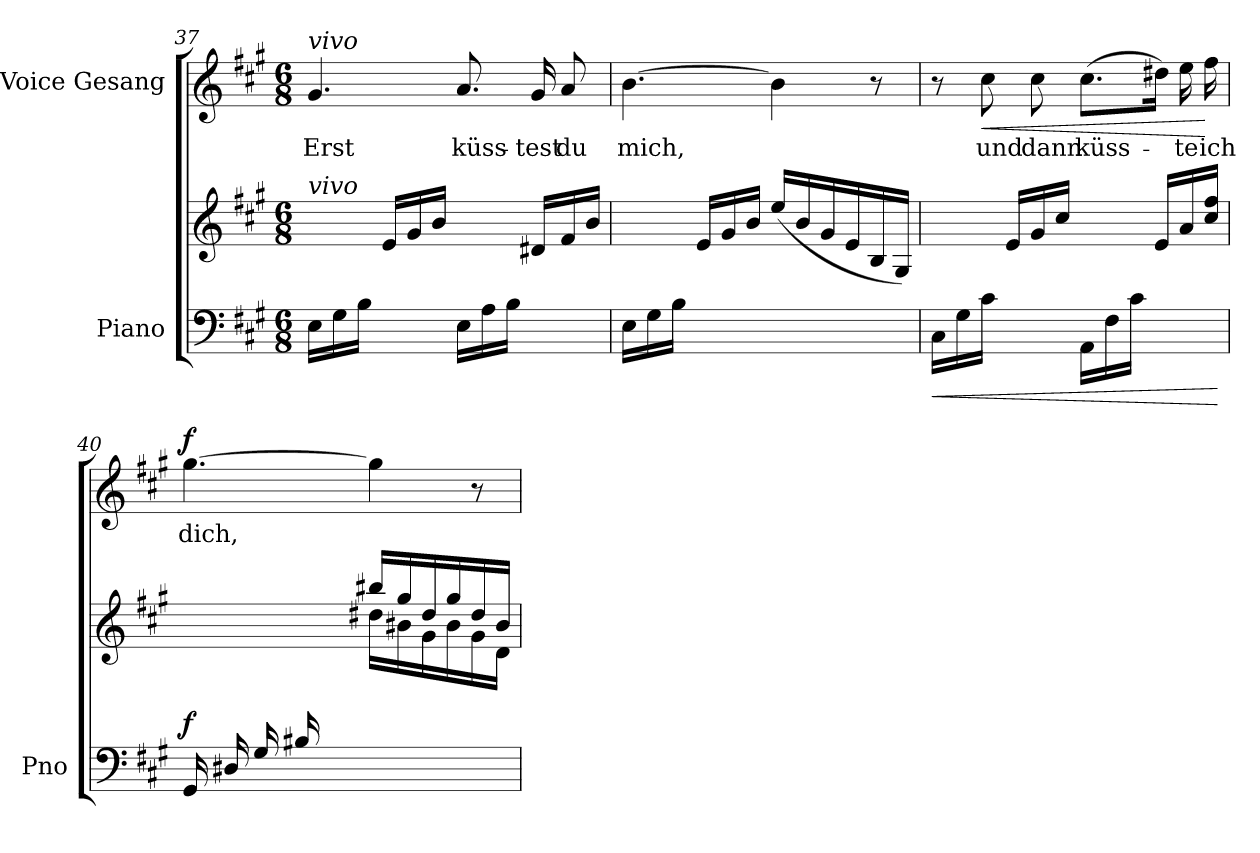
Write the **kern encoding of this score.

**kern	**kern	**dynam	**kern	**text	**dynam
*part2	*part2	*part2	*part1	*part1	*part1
*staff3	*staff2	*staff2/3	*staff1	*staff1	*staff1
*I"Piano	*	*	*I"Voice Gesang	*	*
*I'Pno	*	*	*	*	*
*clefF4	*clefG2	*	*clefG2	*	*
*k[f#c#g#]	*k[f#c#g#]	*	*k[f#c#g#]	*	*
*M6/8	*M6/8	*	*M6/8	*	*
=37	=37	=37	=37	=37	=37
*^	*	*	*	*	*
!	!	!	!	!LO:TX:i:t=vivo	!	!
!	!	!LO:TX:i:t=vivo	!	!	!	!
(16E\LL	2.ryy	8.ryy	.	4.g#/	Erst	.
16G#\	.	.	.	.	.	.
16B\JJ	.	.	.	.	.	.
8.ryy	.	16e/LL	.	.	.	.
.	.	16g#/	.	.	.	.
.	.	16b/JJ)	.	.	.	.
(16E\LL	.	8.ryy	.	8.a/	küss-	.
16A\	.	.	.	.	.	.
16B\JJ	.	.	.	.	.	.
8.ryy	.	16d#X/LL	.	16g#/	-test	.
.	.	16f#/	.	8a/	du	.
.	.	16b/JJ)	.	.	.	.
=38	=38	=38	=38	=38	=38	=38
(16E\LL	2.ryy	8.ryy	.	[4.b\	mich,	.
16G#\	.	.	.	.	.	.
16B\JJ	.	.	.	.	.	.
2ryy	.	16e/LL	.	.	.	.
.	.	16g#/	.	.	.	.
.	.	16b/JJ)	.	.	.	.
.	.	(>16ee/LL	.	4b\]	.	.
.	.	16b/	.	.	.	.
.	.	16g#/	.	.	.	.
.	.	16e/	.	.	.	.
.	.	16B/	.	8r	.	.
16ryy	.	16G#/JJ)	.	.	.	.
=39	=39	=39	=39	=39	=39	=39
!	!	!	!LO:HP:b=2	!	!	!
(16C#\LL	2.ryy	8.ryy	<	8r	.	.
16G#\	.	.	.	.	.	.
!	!	!	!	!	!	!LO:HP:b
16c#\JJ	.	.	.	8cc#\	und	<
8.ryy	.	16e/LL	.	.	.	.
.	.	16g#/	.	8cc#\	dann	.
.	.	16cc#/JJ)	.	.	.	.
(16AA\LL	.	8.ryy	.	(8.cc#\L	küss-	.
16F#\	.	.	.	.	.	.
16c#\JJ	.	.	.	.	.	.
8.ryy	.	16e/LL	.	16dd#X\Jk)	.	.
.	.	16a/	.	16ee\	-te	.
.	.	16cc#/ 16ff#/JJ)	.	16ff#\	ich	[
*v	*v	*	*	*	*	*
.	.	[	.	.	.
=40	=40	=40	=40	=40	=40
*	*^	*	*	*	*
!	!	!	!LO:DY:b	!	!	!LO:DY:a
(<16GG#/LL	4.ryy	4ryy	f	[4.gg#\	dich,	f
16D#X/	.	.	.	.	.	.
16G#/	.	.	.	.	.	.
16B#X/	.	.	.	.	.	.
2ryy	.	16d#X\	.	.	.	.
.	.	16g#\JJ)	.	.	.	.
.	16bb#X/LL	16dd#X\LL	.	4gg#\]	.	.
.	16gg#/	16b#j\	.	.	.	.
.	16dd#/	16g#\	.	.	.	.
.	16gg#/	16b#\	.	.	.	.
.	16dd#/	16g#\	.	8r	.	.
.	16b#/JJ	16d#\JJ	.	.	.	.
*	*v	*v	*	*	*	*
=	=	=	=	=	=
*-	*-	*-	*-	*-	*-
